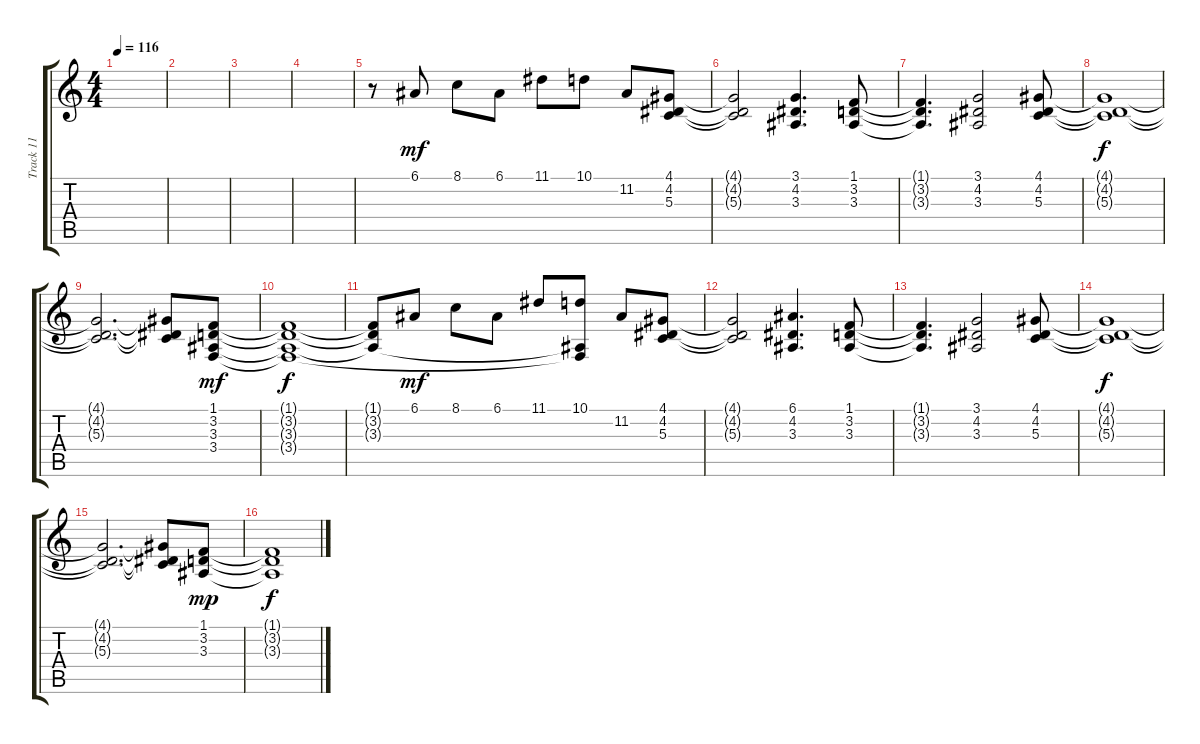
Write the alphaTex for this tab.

\track ("Track 11" "Track 11") {instrument lead2sawtooth}
\staff {score tabs}
\tuning (E4 B3 G3 D3 A2 E2) {hide}
\ts (4 4)
\tempo 116
\clef g2
\ks c
|
|
|
|
r.8{instrument lead2sawtooth} 6.1.8{dy mf} 8.1.8 6.1.8 11.1.8 10.1.8 11.2.8 (4.1 4.2 5.3).8 |
(4.1{t} 4.2{t} 5.3{t}).2 (3.1 4.2 3.3).4{d} (1.1 3.2 3.3).8 |
(1.1{t} 3.2{t} 3.3{t}).4{d} (3.1 4.2 3.3).2 (4.1 4.2 5.3).8 |
(4.1{t} 4.2{t} 5.3{t}).1{dy f} |
(4.1{t} 4.2{t} 5.3{t}).2{d} (4.1{t} 4.2{t} 5.3{t}).8 (1.1 3.2 3.3 3.4).8{dy mf} |
(1.1{t} 3.2{t} 3.3{t} 3.4{t}).1{dy f} |
(1.1{t} 3.2{t} 3.3{t}).8{instrument lead2sawtooth} 6.1.8{dy mf} 8.1.8 6.1.8 11.1.8 (10.1 3.3{t} 3.4{t}).8 11.2.8 (4.1 4.2 5.3).8 |
(4.1{t} 4.2{t} 5.3{t}).2 (6.1 4.2 3.3).4{d} (1.1 3.2 3.3).8 |
(1.1{t} 3.2{t} 3.3{t}).4{d} (3.1 4.2 3.3).2 (4.1 4.2 5.3).8 |
(4.1{t} 4.2{t} 5.3{t}).1{dy f} |
(4.1{t} 4.2{t} 5.3{t}).2{d} (4.1{t} 4.2{t} 5.3{t}).8 (1.1 3.2 3.3).8{dy mp} |
(1.1{t} 3.2{t} 3.3{t}).1{dy f}
